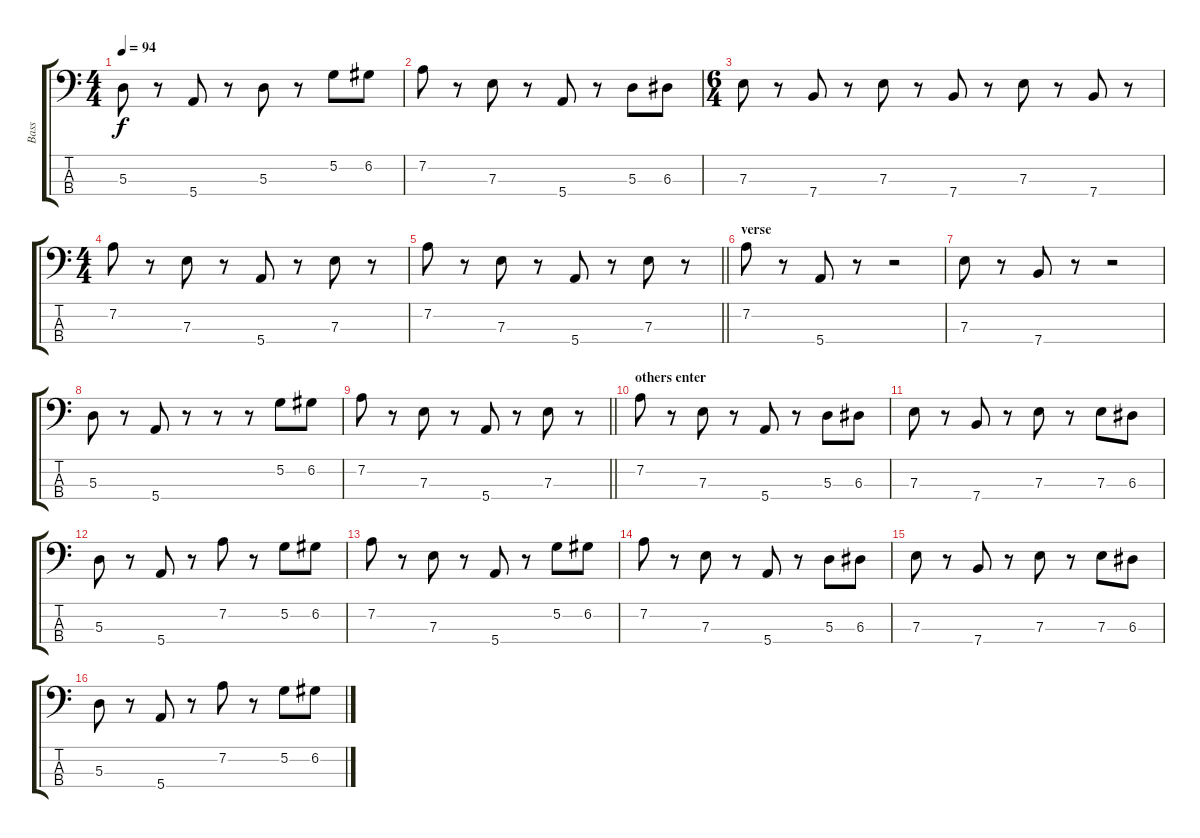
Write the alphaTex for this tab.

\track ("Bass" "Bass") {instrument fretlessbass}
\staff {score tabs}
\tuning (G2 D2 A1 E1) {hide}
\ts (4 4)
\tempo 94
\clef f4
\ks c
5.3.8{dy f} r.8 5.4.8 r.8 5.3.8 r.8 5.2.8 6.2.8 |
7.2.8 r.8 7.3.8 r.8 5.4.8 r.8 5.3.8 6.3.8 |
\ts (6 4)
7.3.8 r.8 7.4.8 r.8 7.3.8 r.8 7.4.8 r.8 7.3.8 r.8 7.4.8 r.8 |
\ts (4 4)
7.2.8 r.8 7.3.8 r.8 5.4.8 r.8 7.3.8 r.8 |
\barLineRight lightlight
7.2.8 r.8 7.3.8 r.8 5.4.8 r.8 7.3.8 r.8 |
\section ("" "verse")
7.2.8 r.8 5.4.8 r.8 r.2 |
7.3.8 r.8 7.4.8 r.8 r.2 |
5.3.8 r.8 5.4.8 r.8 r.8 r.8 5.2.8 6.2.8 |
\barLineRight lightlight
7.2.8 r.8 7.3.8 r.8 5.4.8 r.8 7.3.8 r.8 |
\section ("" "others enter")
7.2.8 r.8 7.3.8 r.8 5.4.8 r.8 5.3.8 6.3.8 |
7.3.8 r.8 7.4.8 r.8 7.3.8 r.8 7.3.8 6.3.8 |
5.3.8 r.8 5.4.8 r.8 7.2.8 r.8 5.2.8 6.2.8 |
7.2.8 r.8 7.3.8 r.8 5.4.8 r.8 5.2.8 6.2.8 |
7.2.8 r.8 7.3.8 r.8 5.4.8 r.8 5.3.8 6.3.8 |
7.3.8 r.8 7.4.8 r.8 7.3.8 r.8 7.3.8 6.3.8 |
5.3.8 r.8 5.4.8 r.8 7.2.8 r.8 5.2.8 6.2.8
